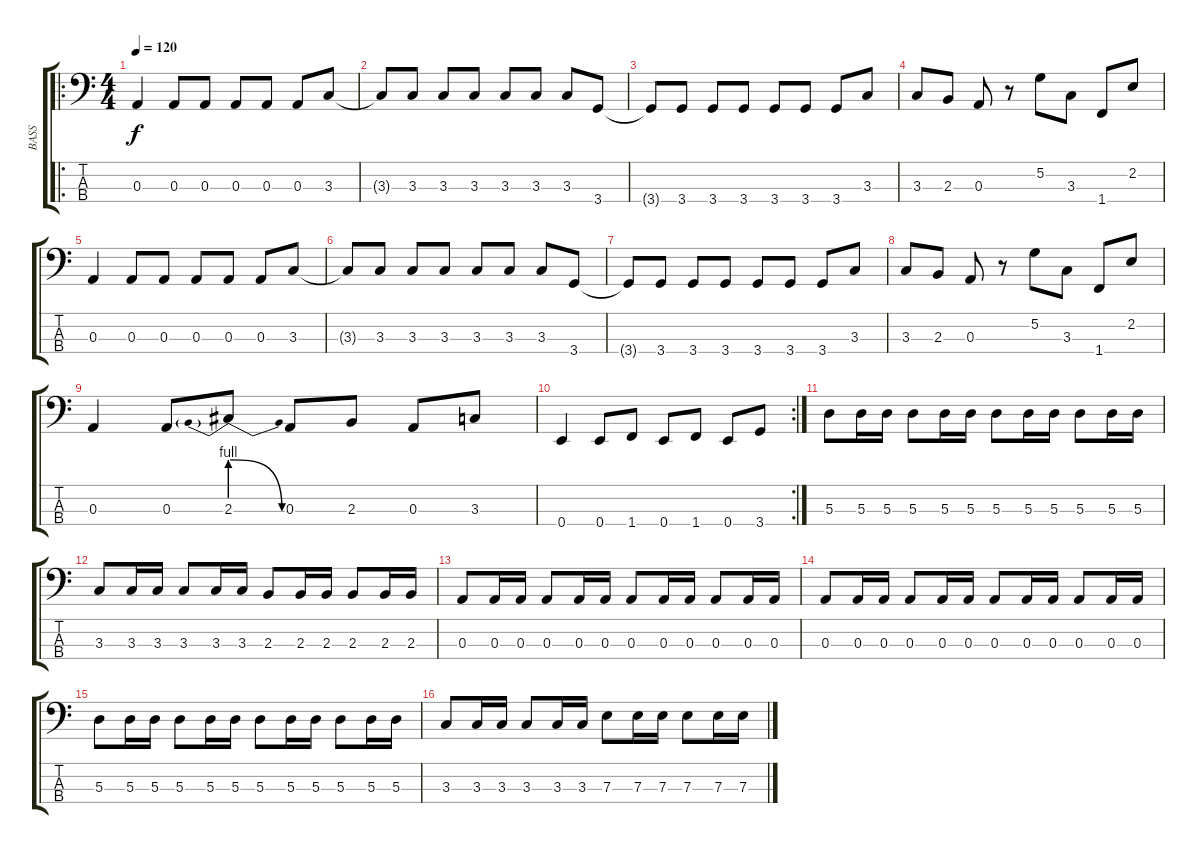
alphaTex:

\track ("BASS" "BASS") {instrument electricbassfinger}
\staff {score tabs}
\tuning (G2 D2 A1 E1) {hide}
\ro
\ts (4 4)
\tempo 120
\clef f4
\ks c
0.3.4{dy f} 0.3.8 0.3.8 0.3.8 0.3.8 0.3.8 3.3.8 |
3.3{t}.8 3.3.8 3.3.8 3.3.8 3.3.8 3.3.8 3.3.8 3.4.8 |
3.4{t}.8 3.4.8 3.4.8 3.4.8 3.4.8 3.4.8 3.4.8 3.3.8 |
3.3.8 2.3.8 0.3.8 r.8 5.2.8 3.3.8 1.4.8 2.2.8 |
0.3.4 0.3.8 0.3.8 0.3.8 0.3.8 0.3.8 3.3.8 |
3.3{t}.8 3.3.8 3.3.8 3.3.8 3.3.8 3.3.8 3.3.8 3.4.8 |
3.4{t}.8 3.4.8 3.4.8 3.4.8 3.4.8 3.4.8 3.4.8 3.3.8 |
3.3.8 2.3.8 0.3.8 r.8 5.2.8 3.3.8 1.4.8 2.2.8 |
0.3.4 0.3.8 2.3{be (prebendrelease 0 4 60 0)}.8 0.3.8 2.3.8 0.3.8 3.3.8 |
\rc 2
0.4.4 0.4.8 1.4.8 0.4.8 1.4.8 0.4.8 3.4.8 |
5.3.8 5.3.16 5.3.16 5.3.8 5.3.16 5.3.16 5.3.8 5.3.16 5.3.16 5.3.8 5.3.16 5.3.16 |
3.3.8 3.3.16 3.3.16 3.3.8 3.3.16 3.3.16 2.3.8 2.3.16 2.3.16 2.3.8 2.3.16 2.3.16 |
0.3.8 0.3.16 0.3.16 0.3.8 0.3.16 0.3.16 0.3.8 0.3.16 0.3.16 0.3.8 0.3.16 0.3.16 |
0.3.8 0.3.16 0.3.16 0.3.8 0.3.16 0.3.16 0.3.8 0.3.16 0.3.16 0.3.8 0.3.16 0.3.16 |
5.3.8 5.3.16 5.3.16 5.3.8 5.3.16 5.3.16 5.3.8 5.3.16 5.3.16 5.3.8 5.3.16 5.3.16 |
3.3.8 3.3.16 3.3.16 3.3.8 3.3.16 3.3.16 7.3.8 7.3.16 7.3.16 7.3.8 7.3.16 7.3.16
